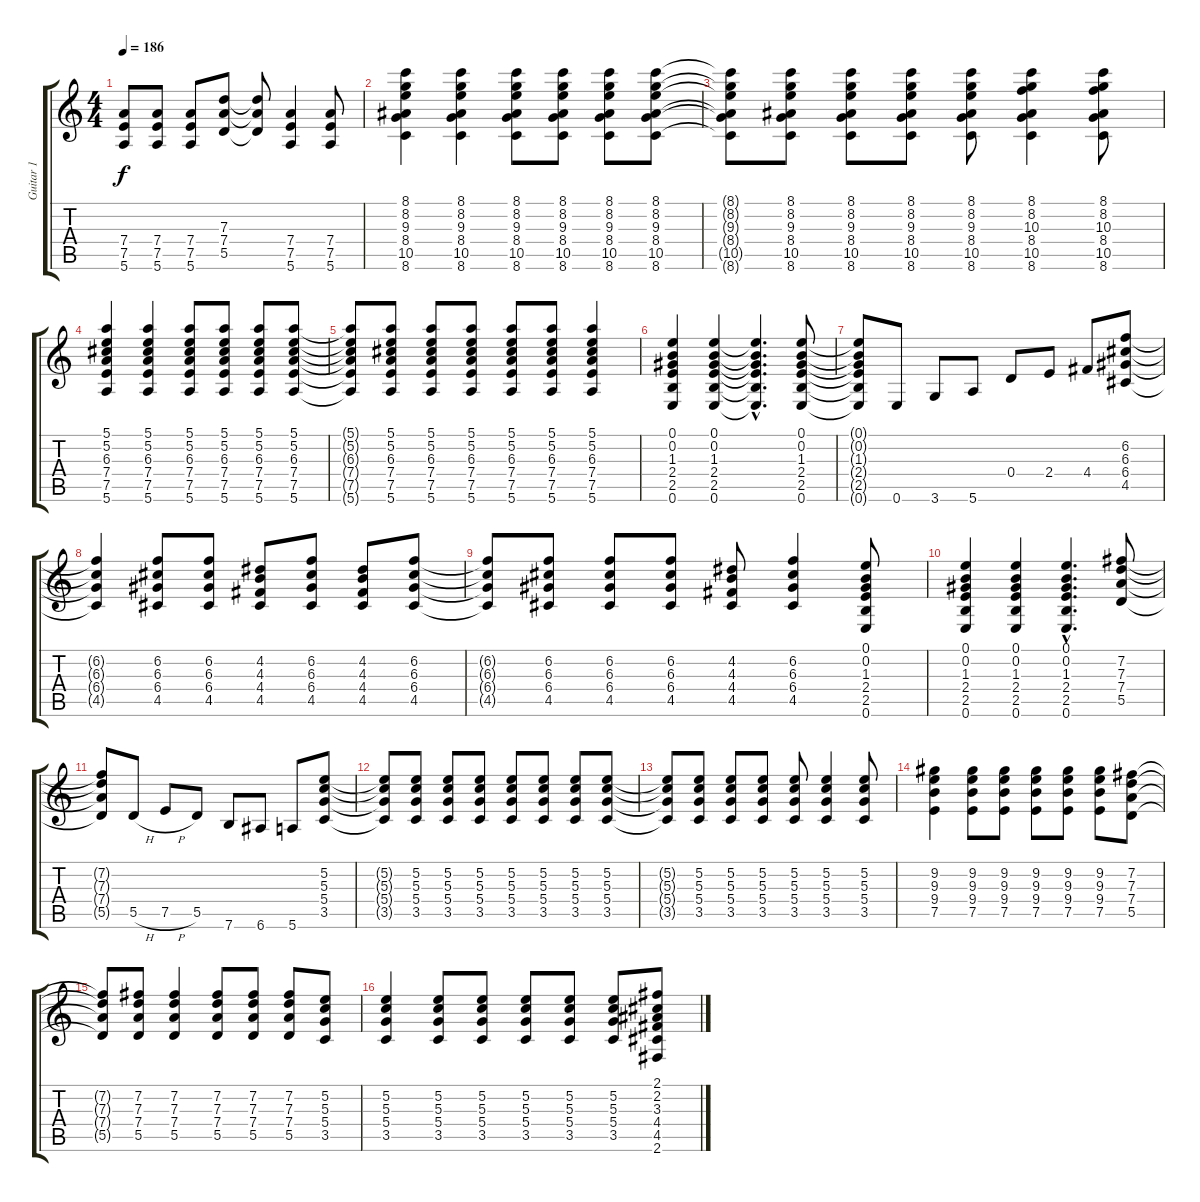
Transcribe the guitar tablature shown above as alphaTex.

\track ("Guitar 1" "Guitar 1") {instrument overdrivenguitar}
\staff {score tabs}
\tuning (E4 B3 G3 D3 A2 E2) {hide}
\ts (4 4)
\tempo 186
\clef g2
\ks c
(7.4 7.5 5.6).8{dy f} (7.4 7.5 5.6).8 (7.4 7.5 5.6).8 (7.3 7.4 5.5).8 (7.3{t} 7.4{t} 5.5{t}).8 (7.4 7.5 5.6).4 (7.4 7.5 5.6).8 |
(8.1 8.2 9.3 8.4 10.5 8.6).4 (8.1 8.2 9.3 8.4 10.5 8.6).4 (8.1 8.2 9.3 8.4 10.5 8.6).8 (8.1 8.2 9.3 8.4 10.5 8.6).8 (8.1 8.2 9.3 8.4 10.5 8.6).8 (8.1 8.2 9.3 8.4 10.5 8.6).8 |
(8.1{t} 8.2{t} 9.3{t} 8.4{t} 10.5{t} 8.6{t}).8 (8.1 8.2 9.3 8.4 10.5 8.6).8 (8.1 8.2 9.3 8.4 10.5 8.6).8 (8.1 8.2 9.3 8.4 10.5 8.6).8 (8.1 8.2 9.3 8.4 10.5 8.6).8 (8.1 8.2 10.3 8.4 10.5 8.6).4 (8.1 8.2 10.3 8.4 10.5 8.6).8 |
(5.1 5.2 6.3 7.4 7.5 5.6).4 (5.1 5.2 6.3 7.4 7.5 5.6).4 (5.1 5.2 6.3 7.4 7.5 5.6).8 (5.1 5.2 6.3 7.4 7.5 5.6).8 (5.1 5.2 6.3 7.4 7.5 5.6).8 (5.1 5.2 6.3 7.4 7.5 5.6).8 |
(5.1{t} 5.2{t} 6.3{t} 7.4{t} 7.5{t} 5.6{t}).8 (5.1 5.2 6.3 7.4 7.5 5.6).8 (5.1 5.2 6.3 7.4 7.5 5.6).8 (5.1 5.2 6.3 7.4 7.5 5.6).8 (5.1 5.2 6.3 7.4 7.5 5.6).8 (5.1 5.2 6.3 7.4 7.5 5.6).8 (5.1 5.2 6.3 7.4 7.5 5.6).4 |
(0.1 0.2 1.3 2.4 2.5 0.6).4 (0.1 0.2 1.3 2.4 2.5 0.6).4 (0.1{hac t} 0.2{hac t} 1.3{hac t} 2.4{hac t} 2.5{hac t} 0.6{hac t}).4{d} (0.1 0.2 1.3 2.4 2.5 0.6).8 |
(0.1{t} 0.2{t} 1.3{t} 2.4{t} 2.5{t} 0.6{t}).8 0.6.8 3.6.8 5.6.8 0.4.8 2.4.8 4.4.8 (6.2 6.3 6.4 4.5).8 |
(6.2{t} 6.3{t} 6.4{t} 4.5{t}).4 (6.2 6.3 6.4 4.5).8 (6.2 6.3 6.4 4.5).8 (4.2 4.3 4.4 4.5).8 (6.2 6.3 6.4 4.5).8 (4.2 4.3 4.4 4.5).8 (6.2 6.3 6.4 4.5).8 |
(6.2{t} 6.3{t} 6.4{t} 4.5{t}).8 (6.2 6.3 6.4 4.5).8 (6.2 6.3 6.4 4.5).8 (6.2 6.3 6.4 4.5).8 (4.2 4.3 4.4 4.5).8 (6.2 6.3 6.4 4.5).4 (0.1 0.2 1.3 2.4 2.5 0.6).8 |
(0.1 0.2 1.3 2.4 2.5 0.6).4 (0.1 0.2 1.3 2.4 2.5 0.6).4 (0.1{hac} 0.2{hac} 1.3{hac} 2.4{hac} 2.5{hac} 0.6{hac}).4{d} (7.2 7.3 7.4 5.5).8 |
(7.2{t} 7.3{t} 7.4{t} 5.5{t}).8 5.5{h}.8 7.5{h}.8 5.5.8 7.6.8 6.6.8 5.6.8 (5.2 5.3 5.4 3.5).8 |
(5.2{t} 5.3{t} 5.4{t} 3.5{t}).8 (5.2 5.3 5.4 3.5).8 (5.2 5.3 5.4 3.5).8 (5.2 5.3 5.4 3.5).8 (5.2 5.3 5.4 3.5).8 (5.2 5.3 5.4 3.5).8 (5.2 5.3 5.4 3.5).8 (5.2 5.3 5.4 3.5).8 |
(5.2{t} 5.3{t} 5.4{t} 3.5{t}).8 (5.2 5.3 5.4 3.5).8 (5.2 5.3 5.4 3.5).8 (5.2 5.3 5.4 3.5).8 (5.2 5.3 5.4 3.5).8 (5.2 5.3 5.4 3.5).4 (5.2 5.3 5.4 3.5).8 |
(9.2 9.3 9.4 7.5).4 (9.2 9.3 9.4 7.5).8 (9.2 9.3 9.4 7.5).8 (9.2 9.3 9.4 7.5).8 (9.2 9.3 9.4 7.5).8 (9.2 9.3 9.4 7.5).8 (7.2 7.3 7.4 5.5).8 |
(7.2{t} 7.3{t} 7.4{t} 5.5{t}).8 (7.2 7.3 7.4 5.5).8 (7.2 7.3 7.4 5.5).4 (7.2 7.3 7.4 5.5).8 (7.2 7.3 7.4 5.5).8 (7.2 7.3 7.4 5.5).8 (5.2 5.3 5.4 3.5).8 |
(5.2 5.3 5.4 3.5).4 (5.2 5.3 5.4 3.5).8 (5.2 5.3 5.4 3.5).8 (5.2 5.3 5.4 3.5).8 (5.2 5.3 5.4 3.5).8 (5.2 5.3 5.4 3.5).8 (2.1 2.2 3.3 4.4 4.5 2.6).8
